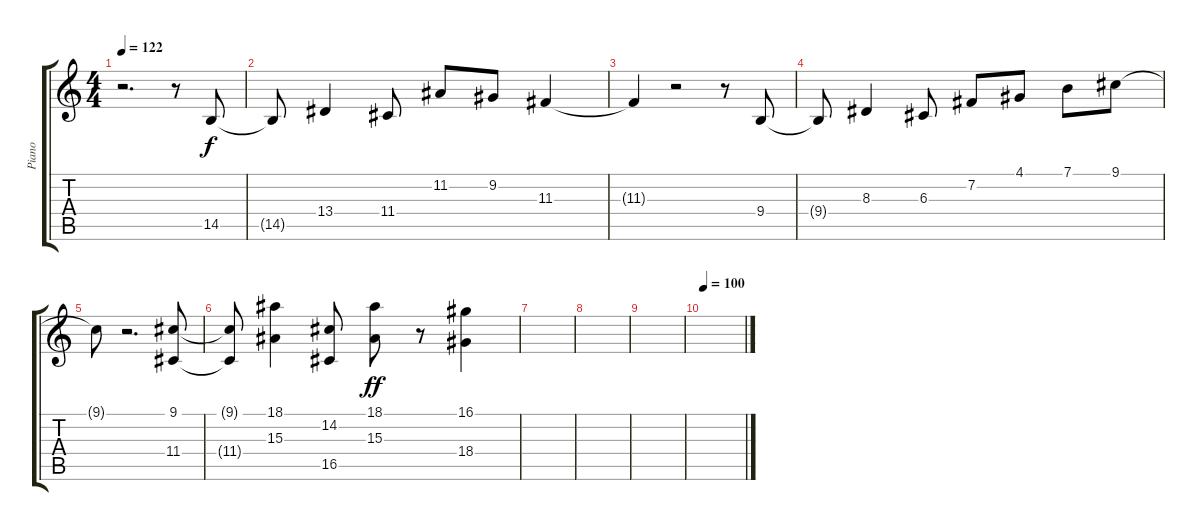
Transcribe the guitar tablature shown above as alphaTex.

\track ("Piano" "Piano") {instrument brightacousticpiano}
\staff {score tabs}
\tuning (E4 B3 G3 D3 A2 E2) {hide}
\ts (4 4)
\tempo 122
\clef g2
\ks c
r.2{d dy f} r.8 14.5.8{volume 14 balance 10 instrument honkytonkpiano} |
14.5{t}.8 13.4.4{volume 14 balance 10 instrument honkytonkpiano} 11.4.8{instrument honkytonkpiano} 11.2.8 9.2.8{instrument honkytonkpiano} 11.3.4 |
11.3{t}.4 r.2 r.8 9.4.8{volume 14 balance 10 instrument honkytonkpiano} |
9.4{t}.8 8.3.4{volume 14 balance 10 instrument honkytonkpiano} 6.3.8 7.2.8 4.1.8{instrument honkytonkpiano} 7.1.8 9.1.8{volume 14 balance 10 instrument honkytonkpiano} |
9.1{t}.8 r.2{d} (9.1 11.4).8{volume 14 balance 10 instrument honkytonkpiano} |
(9.1{t} 11.4{t}).8 (18.1 15.3).4{volume 14 balance 10 instrument honkytonkpiano} (14.2 16.5).8 (18.1 15.3).8{dy ff instrument honkytonkpiano} r.8 (16.1 18.4).4{volume 14 balance 10 instrument honkytonkpiano} |
|
|
|
\tempo 100
